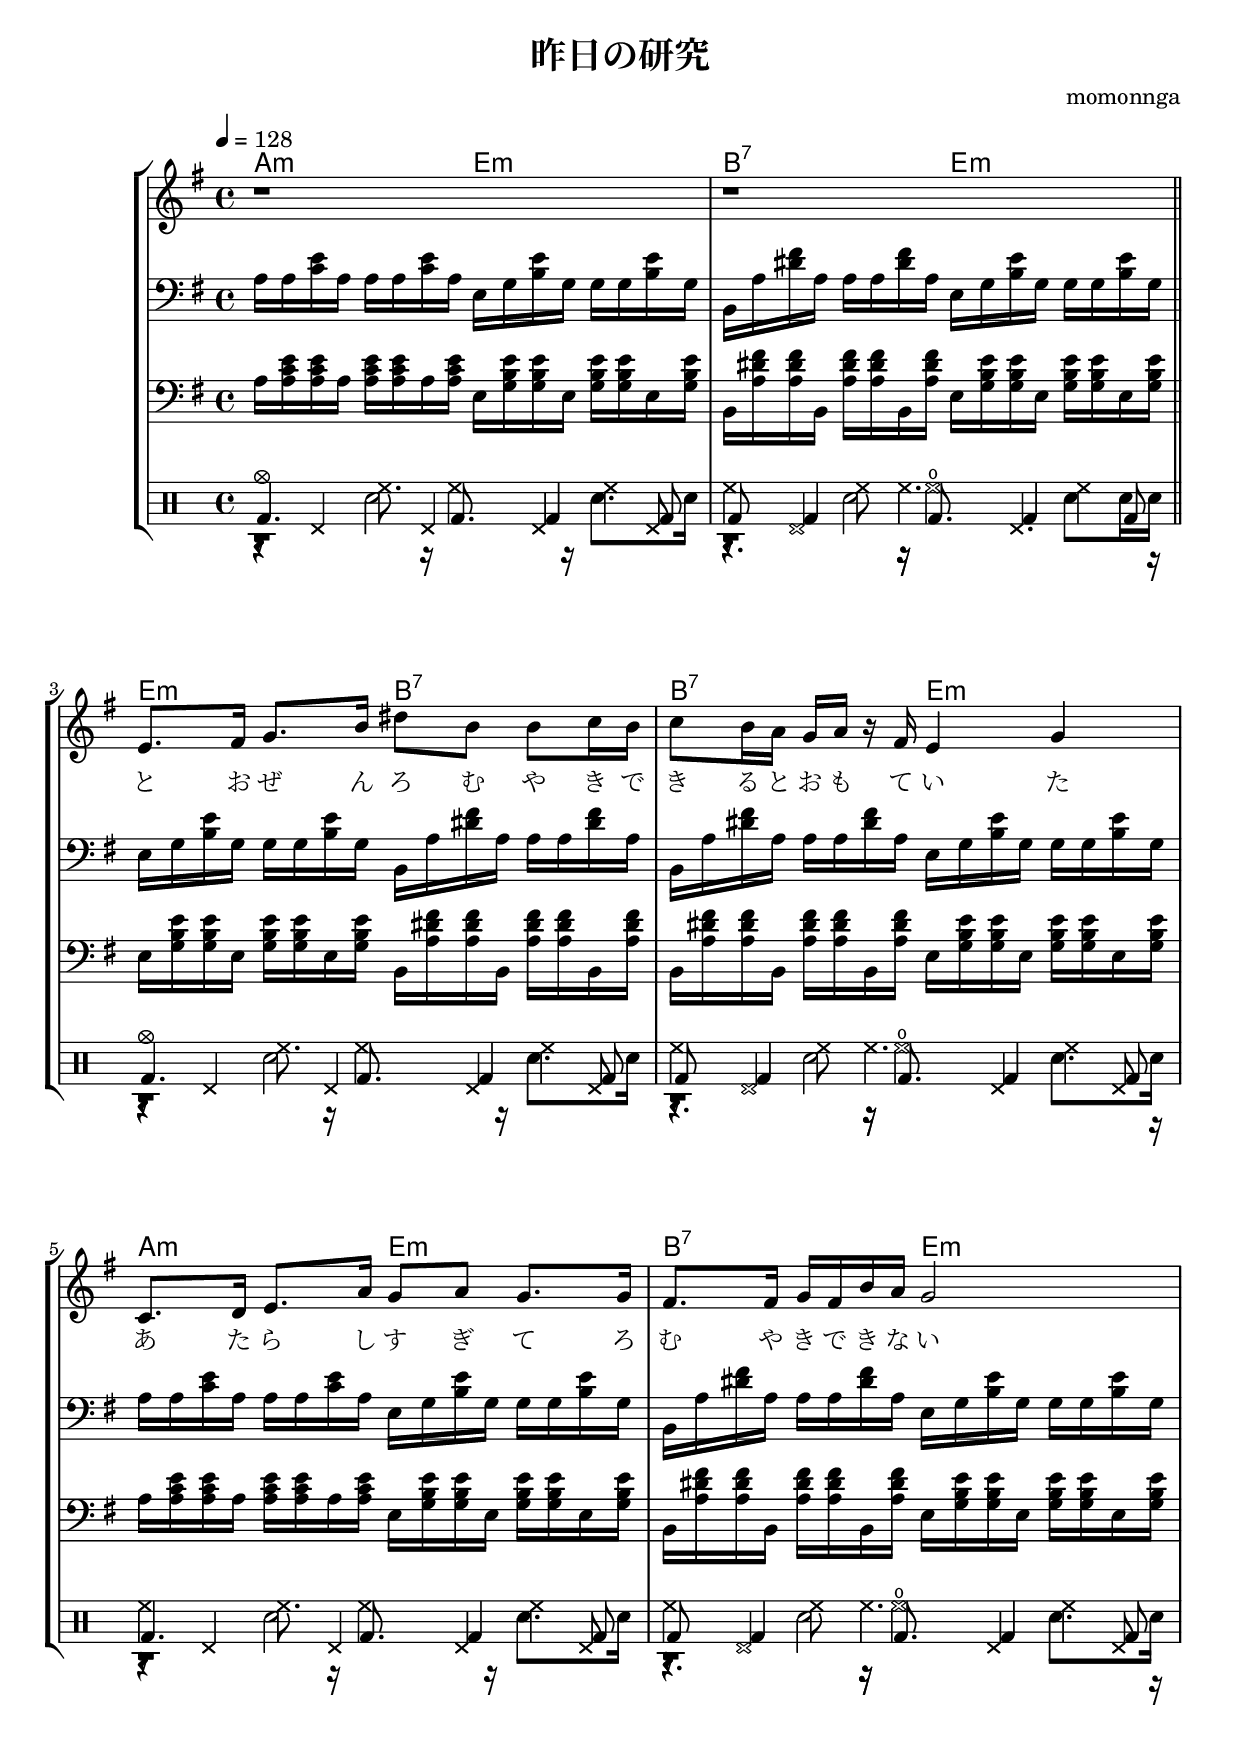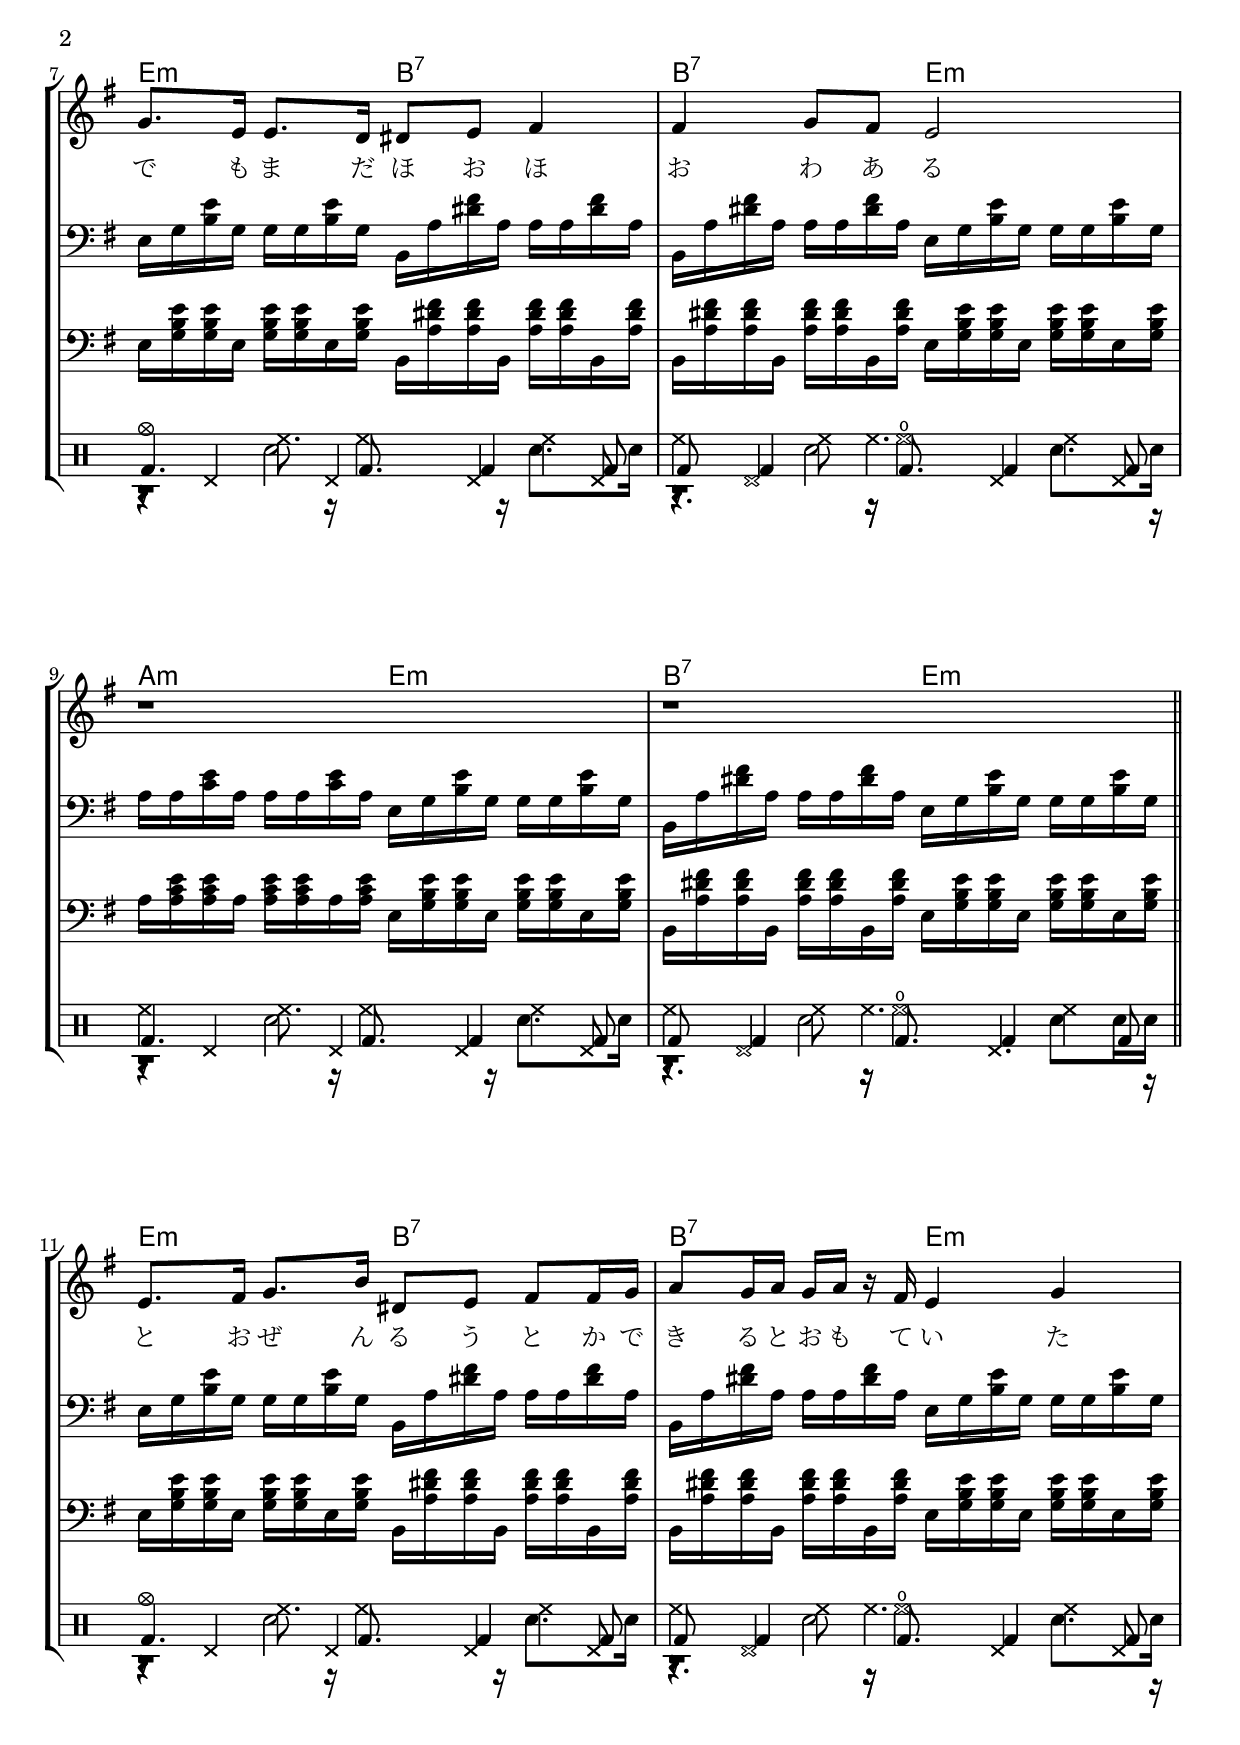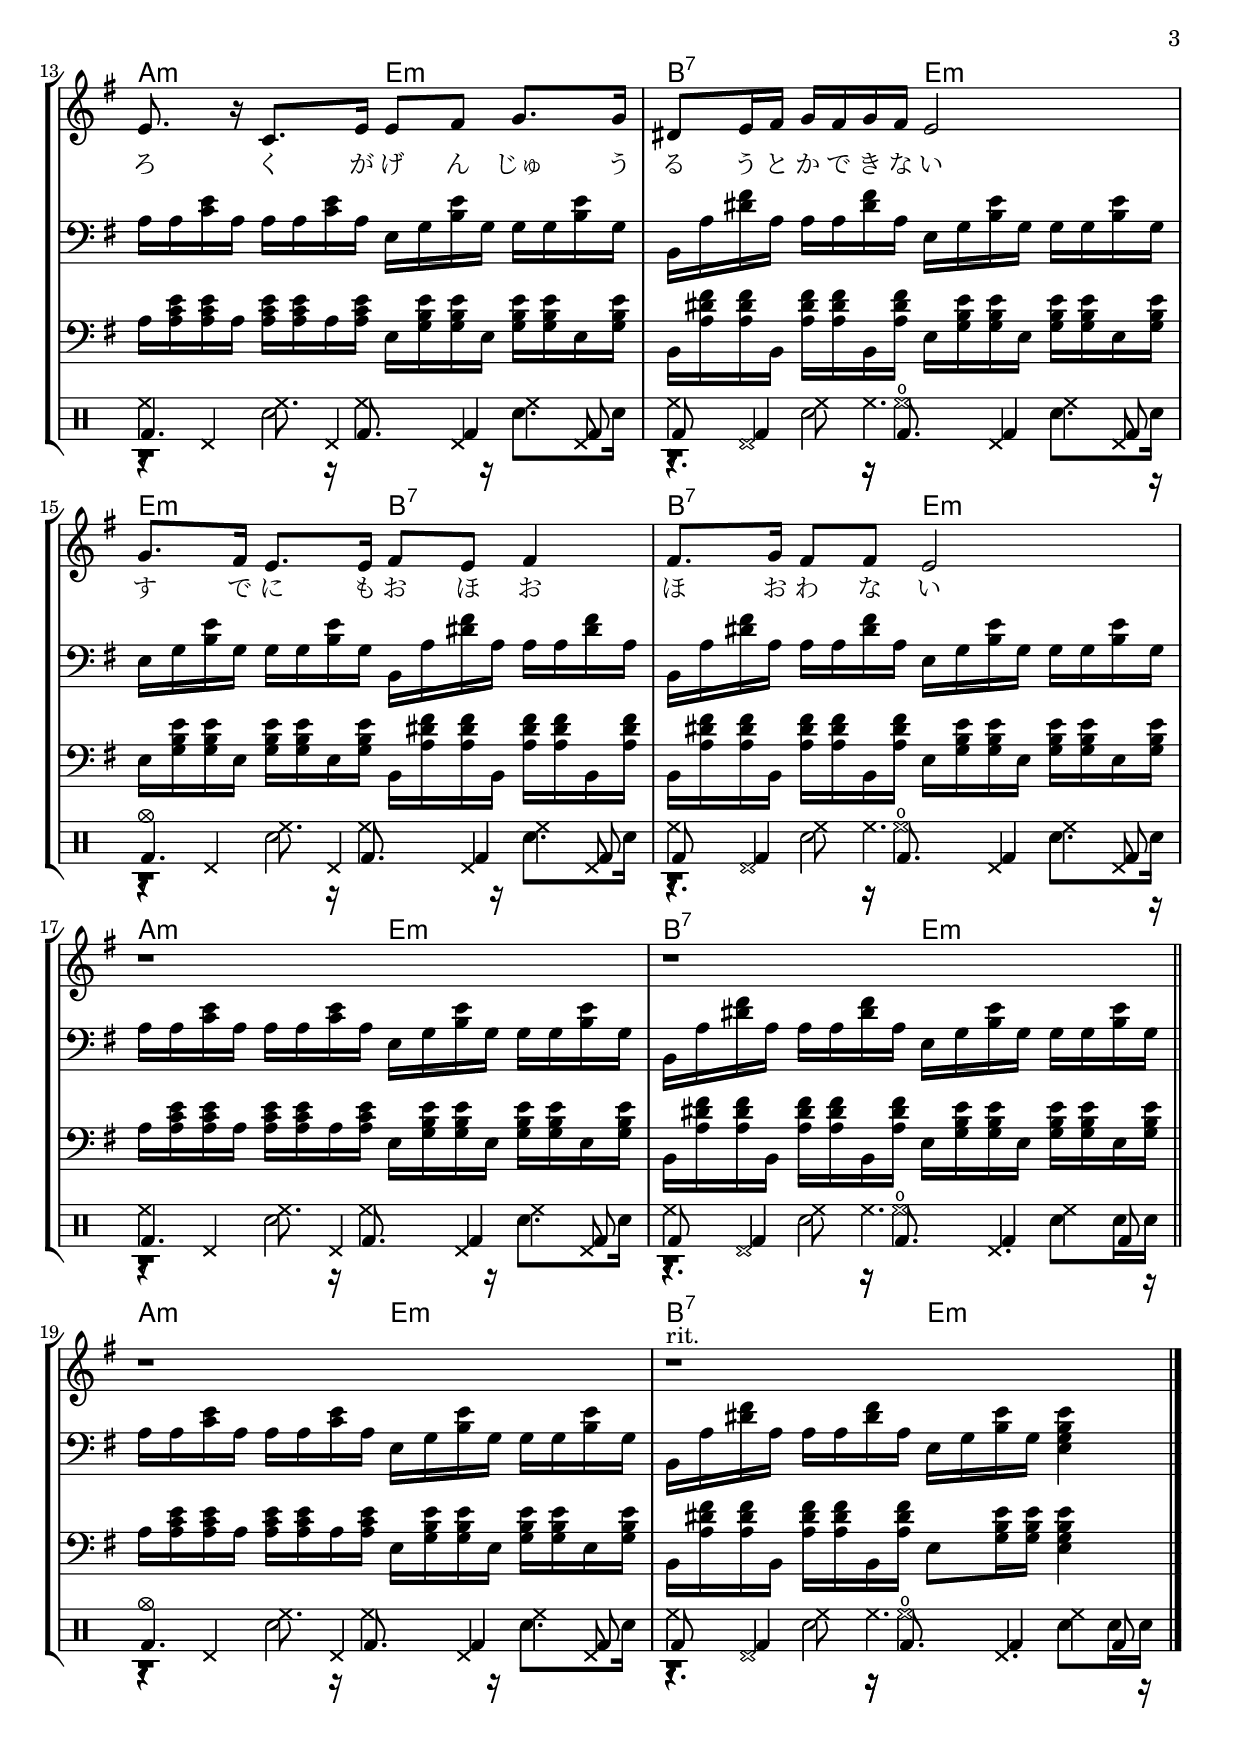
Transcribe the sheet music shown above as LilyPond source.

\version "2.12.1"

\header {
	title = \markup {昨日の研究}
	composer = \markup \center-column {momonnga}
}

harmony = \chordmode {
	a2:m e:m b:7 e:m 

	e:m b:7 b:7 e:m a:m e:m b:7 e:m e:m b:7 b:7 e:m a:m e:m b:7 e:m 

	e:m b:7 b:7 e:m a:m e:m b:7 e:m e:m b:7 b:7 e:m a:m e:m b:7 e:m 

	a:m e:m b:7 e:m 
}

melody = {
	\key g \major
	\tempo 4 = 128
	r1 | r1   
	\set Staff.midiInstrument = #"mmi0.48"
	 e'8.  fis'16  g'8.  b'16  dis''8  b'8  b'8  c''16  b'16 
	c''8  b'16  a'16  g'16  a'16  r16  fis'16  e'4  g'4 
	c'8.  d'16  e'8.  a'16  g'8  a'8  g'8.  g'16 
	fis'8.  fis'16  g'16  fis'16  b'16  a'16  g'2 
	g'8.  e'16  e'8.  d'16  dis'8  e'8  fis'4 
	fis'4  g'8  fis'8  e'2
	r1 r1 	\set Staff.midiInstrument = #"mmi0.48"
	 e'8.  fis'16  g'8.  b'16  dis'8  e'8  fis'8  fis'16  g'16 
	a'8  g'16  a'16  g'16  a'16  r16  fis'16  e'4  g'4 
	e'8.  r16  c'8.  e'16  e'8  fis'8  g'8.  g'16 
	dis'8  e'16  fis'16  g'16  fis'16  g'16  fis'16  e'2 
	g'8.  fis'16  e'8.  e'16  fis'8  e'8  fis'4 
	fis'8.  g'16  fis'8  fis'8  e'2
	r1 r1 	r1 | r1^"rit." \bar "|."
}

words = \lyricmode {
	
	と  お  ぜ  ん  ろ  む  や  き  で  き  る  と  お  も  て  い  た  あ  た  ら  し  す  ぎ  て  ろ  む  や  き  で  き  な  い  で  も  ま  だ  ほ  お  ほ  お  わ  あ  る  
	と  お  ぜ  ん  る  う  と  か  で  き  る  と  お  も  て  い  た  ろ  く  が  げ  ん  じゅ  う  る  う  と  か  で  き  な  い  す  で  に  も  お  ほ  お  ほ  お  わ  な  い  
	
}

tempochange = {
	\tempo 4 = 128
	r1 | r1 \bar "||"
	\tempo 4 = 128
	r1 | r1 | r1 | r1 | r1 | r1 | r1 | r1 \bar "||"
	\tempo 4 = 128
	r1 | r1 | r1 | r1 | r1 | r1 | r1 | r1 \bar "||"
	\tempo 4 = 128
	r1 | \tempo 4 = 96 r2 \tempo 4 = 85 r2 \bar "|."
}

mainacc = {
	\clef bass
	\set Staff.midiInstrument = #"Pizzicato Strings"
	\key g \major
	\tempo 4 = 128
	a16 a <c' e'> a a a <c' e'> a
	e16 g <b e'> g g g <b e'> g
	b,16 a <dis' fis'> a a a <dis' fis'> a
	e16 g <b e'> g g g <b e'> g
	\bar "||"

	\set Staff.midiInstrument = #"Pizzicato Strings"
	e16 g <b e'> g g g <b e'> g
	b,16 a <dis' fis'> a a a <dis' fis'> a
	b,16 a <dis' fis'> a a a <dis' fis'> a
	e16 g <b e'> g g g <b e'> g
	a16 a <c' e'> a a a <c' e'> a
	e16 g <b e'> g g g <b e'> g
	b,16 a <dis' fis'> a a a <dis' fis'> a
	e16 g <b e'> g g g <b e'> g
	e16 g <b e'> g g g <b e'> g
	b,16 a <dis' fis'> a a a <dis' fis'> a
	b,16 a <dis' fis'> a a a <dis' fis'> a
	e16 g <b e'> g g g <b e'> g
	a16 a <c' e'> a a a <c' e'> a
	e16 g <b e'> g g g <b e'> g
	b,16 a <dis' fis'> a a a <dis' fis'> a
	e16 g <b e'> g g g <b e'> g
	\bar "||"

	\set Staff.midiInstrument = #"Pizzicato Strings"
	e16 g <b e'> g g g <b e'> g
	b,16 a <dis' fis'> a a a <dis' fis'> a
	b,16 a <dis' fis'> a a a <dis' fis'> a
	e16 g <b e'> g g g <b e'> g
	a16 a <c' e'> a a a <c' e'> a
	e16 g <b e'> g g g <b e'> g
	b,16 a <dis' fis'> a a a <dis' fis'> a
	e16 g <b e'> g g g <b e'> g
	e16 g <b e'> g g g <b e'> g
	b,16 a <dis' fis'> a a a <dis' fis'> a
	b,16 a <dis' fis'> a a a <dis' fis'> a
	e16 g <b e'> g g g <b e'> g
	a16 a <c' e'> a a a <c' e'> a
	e16 g <b e'> g g g <b e'> g
	b,16 a <dis' fis'> a a a <dis' fis'> a
	e16 g <b e'> g g g <b e'> g
	\bar "||"

	\set Staff.midiInstrument = #"Pizzicato Strings"
	a16 a <c' e'> a a a <c' e'> a
	e16 g <b e'> g g g <b e'> g
	b,16 a <dis' fis'> a a a <dis' fis'> a
	e16 g <b e'> g <e g b e'>4
	\bar "|."
}

subacc = {
	\clef bass
	\set Staff.midiInstrument = #"Synth Voice"
	\key g \major
	\tempo 4 = 128
	a16 <a c' e'>16 <a c' e'>16 a16   <a c' e'>16 <a c' e'>16 a16 <a c' e'>16
	e16 <g b e'>16 <g b e'>16 e16   <g b e'>16 <g b e'>16 e16 <g b e'>16
	b,16 <a dis' fis'>16 <a dis' fis'>16 b,16   <a dis' fis'>16 <a dis' fis'>16 b,16 <a dis' fis'>16
	e16 <g b e'>16 <g b e'>16 e16   <g b e'>16 <g b e'>16 e16 <g b e'>16
	\bar "||"

	\set Staff.midiInstrument = #"Synth Voice"
	e16 <g b e'>16 <g b e'>16 e16   <g b e'>16 <g b e'>16 e16 <g b e'>16
	b,16 <a dis' fis'>16 <a dis' fis'>16 b,16   <a dis' fis'>16 <a dis' fis'>16 b,16 <a dis' fis'>16
	b,16 <a dis' fis'>16 <a dis' fis'>16 b,16   <a dis' fis'>16 <a dis' fis'>16 b,16 <a dis' fis'>16
	e16 <g b e'>16 <g b e'>16 e16   <g b e'>16 <g b e'>16 e16 <g b e'>16
	a16 <a c' e'>16 <a c' e'>16 a16   <a c' e'>16 <a c' e'>16 a16 <a c' e'>16
	e16 <g b e'>16 <g b e'>16 e16   <g b e'>16 <g b e'>16 e16 <g b e'>16
	b,16 <a dis' fis'>16 <a dis' fis'>16 b,16   <a dis' fis'>16 <a dis' fis'>16 b,16 <a dis' fis'>16
	e16 <g b e'>16 <g b e'>16 e16   <g b e'>16 <g b e'>16 e16 <g b e'>16
	e16 <g b e'>16 <g b e'>16 e16   <g b e'>16 <g b e'>16 e16 <g b e'>16
	b,16 <a dis' fis'>16 <a dis' fis'>16 b,16   <a dis' fis'>16 <a dis' fis'>16 b,16 <a dis' fis'>16
	b,16 <a dis' fis'>16 <a dis' fis'>16 b,16   <a dis' fis'>16 <a dis' fis'>16 b,16 <a dis' fis'>16
	e16 <g b e'>16 <g b e'>16 e16   <g b e'>16 <g b e'>16 e16 <g b e'>16
	a16 <a c' e'>16 <a c' e'>16 a16   <a c' e'>16 <a c' e'>16 a16 <a c' e'>16
	e16 <g b e'>16 <g b e'>16 e16   <g b e'>16 <g b e'>16 e16 <g b e'>16
	b,16 <a dis' fis'>16 <a dis' fis'>16 b,16   <a dis' fis'>16 <a dis' fis'>16 b,16 <a dis' fis'>16
	e16 <g b e'>16 <g b e'>16 e16   <g b e'>16 <g b e'>16 e16 <g b e'>16
	\bar "||"

	\set Staff.midiInstrument = #"Synth Voice"
	e16 <g b e'>16 <g b e'>16 e16   <g b e'>16 <g b e'>16 e16 <g b e'>16
	b,16 <a dis' fis'>16 <a dis' fis'>16 b,16   <a dis' fis'>16 <a dis' fis'>16 b,16 <a dis' fis'>16
	b,16 <a dis' fis'>16 <a dis' fis'>16 b,16   <a dis' fis'>16 <a dis' fis'>16 b,16 <a dis' fis'>16
	e16 <g b e'>16 <g b e'>16 e16   <g b e'>16 <g b e'>16 e16 <g b e'>16
	a16 <a c' e'>16 <a c' e'>16 a16   <a c' e'>16 <a c' e'>16 a16 <a c' e'>16
	e16 <g b e'>16 <g b e'>16 e16   <g b e'>16 <g b e'>16 e16 <g b e'>16
	b,16 <a dis' fis'>16 <a dis' fis'>16 b,16   <a dis' fis'>16 <a dis' fis'>16 b,16 <a dis' fis'>16
	e16 <g b e'>16 <g b e'>16 e16   <g b e'>16 <g b e'>16 e16 <g b e'>16
	e16 <g b e'>16 <g b e'>16 e16   <g b e'>16 <g b e'>16 e16 <g b e'>16
	b,16 <a dis' fis'>16 <a dis' fis'>16 b,16   <a dis' fis'>16 <a dis' fis'>16 b,16 <a dis' fis'>16
	b,16 <a dis' fis'>16 <a dis' fis'>16 b,16   <a dis' fis'>16 <a dis' fis'>16 b,16 <a dis' fis'>16
	e16 <g b e'>16 <g b e'>16 e16   <g b e'>16 <g b e'>16 e16 <g b e'>16
	a16 <a c' e'>16 <a c' e'>16 a16   <a c' e'>16 <a c' e'>16 a16 <a c' e'>16
	e16 <g b e'>16 <g b e'>16 e16   <g b e'>16 <g b e'>16 e16 <g b e'>16
	b,16 <a dis' fis'>16 <a dis' fis'>16 b,16   <a dis' fis'>16 <a dis' fis'>16 b,16 <a dis' fis'>16
	e16 <g b e'>16 <g b e'>16 e16   <g b e'>16 <g b e'>16 e16 <g b e'>16
	\bar "||"

	\set Staff.midiInstrument = #"Synth Voice"
	a16 <a c' e'>16 <a c' e'>16 a16   <a c' e'>16 <a c' e'>16 a16 <a c' e'>16
	e16 <g b e'>16 <g b e'>16 e16   <g b e'>16 <g b e'>16 e16 <g b e'>16
	b,16 <a dis' fis'>16 <a dis' fis'>16 b,16   <a dis' fis'>16 <a dis' fis'>16 b,16 <a dis' fis'>16
	e8 <g b e'>16 <g b e'>16 <e g b e'>4
	\bar "|."
}

percA = {
	\drummode {
	r4 hh8. hh4 r16 hh4  |hh4 hh8 hh4. hh4  \bar "||"
	r4 hh8. hh4 r16 hh4  |hh4 hh8 hh4. hh4  |hh4 hh8. hh4 r16 hh4  |hh4 hh8 hh4. hh4  |r4 hh8. hh4 r16 hh4  |hh4 hh8 hh4. hh4  |hh4 hh8. hh4 r16 hh4  |hh4 hh8 hh4. hh4  \bar "||"
	r4 hh8. hh4 r16 hh4  |hh4 hh8 hh4. hh4  |hh4 hh8. hh4 r16 hh4  |hh4 hh8 hh4. hh4  |r4 hh8. hh4 r16 hh4  |hh4 hh8 hh4. hh4  |hh4 hh8. hh4 r16 hh4  |hh4 hh8 hh4. hh4  \bar "||"
	r4 hh8. hh4 r16 hh4  |hh4 hh8 hh4. hh4  \bar "|."
	}
}

percB = {
	\drummode {
	r8 hhp4 hhp4 hhp4 hhp8  |r8 hhp2 hhp4.  \bar "||"
	r8 hhp4 hhp4 hhp4 hhp8  |r8 hhp2 hhp4 hhp8  |r8 hhp4 hhp4 hhp4 hhp8  |r8 hhp2 hhp4 hhp8  |r8 hhp4 hhp4 hhp4 hhp8  |r8 hhp2 hhp4 hhp8  |r8 hhp4 hhp4 hhp4 hhp8  |r8 hhp2 hhp4.  \bar "||"
	r8 hhp4 hhp4 hhp4 hhp8  |r8 hhp2 hhp4 hhp8  |r8 hhp4 hhp4 hhp4 hhp8  |r8 hhp2 hhp4 hhp8  |r8 hhp4 hhp4 hhp4 hhp8  |r8 hhp2 hhp4 hhp8  |r8 hhp4 hhp4 hhp4 hhp8  |r8 hhp2 hhp4.  \bar "||"
	r8 hhp4 hhp4 hhp4 hhp8  |r8 hhp2 hhp4.  \bar "|."
	}
}

percC = {
	\drummode {
	r4 sn2 sn8. sn16  |r4 sn2 sn8 sn16 sn16  \bar "||"
	r4 sn2 sn8. sn16  |r4 sn2 sn8. sn16  |r4 sn2 sn8. sn16  |r4 sn2 sn8. sn16  |r4 sn2 sn8. sn16  |r4 sn2 sn8. sn16  |r4 sn2 sn8. sn16  |r4 sn2 sn8 sn16 sn16  \bar "||"
	r4 sn2 sn8. sn16  |r4 sn2 sn8. sn16  |r4 sn2 sn8. sn16  |r4 sn2 sn8. sn16  |r4 sn2 sn8. sn16  |r4 sn2 sn8. sn16  |r4 sn2 sn8. sn16  |r4 sn2 sn8 sn16 sn16  \bar "||"
	r4 sn2 sn8. sn16  |r4 sn2 sn8 sn16 sn16  \bar "|."
	}
}

percD = {
	\drummode {
	bd4. r16 bd8. bd4 bd8  |bd8 bd4 r16 bd8. bd4 bd8  \bar "||"
	bd4. r16 bd8. bd4 bd8  |bd8 bd4 r16 bd8. bd4 bd8  |bd4. r16 bd8. bd4 bd8  |bd8 bd4 r16 bd8. bd4 bd8  |bd4. r16 bd8. bd4 bd8  |bd8 bd4 r16 bd8. bd4 bd8  |bd4. r16 bd8. bd4 bd8  |bd8 bd4 r16 bd8. bd4 bd8  \bar "||"
	bd4. r16 bd8. bd4 bd8  |bd8 bd4 r16 bd8. bd4 bd8  |bd4. r16 bd8. bd4 bd8  |bd8 bd4 r16 bd8. bd4 bd8  |bd4. r16 bd8. bd4 bd8  |bd8 bd4 r16 bd8. bd4 bd8  |bd4. r16 bd8. bd4 bd8  |bd8 bd4 r16 bd8. bd4 bd8  \bar "||"
	bd4. r16 bd8. bd4 bd8  |bd8 bd4 r16 bd8. bd4 bd8  \bar "|."
	}
}

percE = {
	\drummode {
	r1  |r4. r16 hho2 r16  \bar "||"
	r1  |r4. r16 hho2 r16  |r1  |r4. r16 hho2 r16  |r1  |r4. r16 hho2 r16  |r1  |r4. r16 hho2 r16  \bar "||"
	r1  |r4. r16 hho2 r16  |r1  |r4. r16 hho2 r16  |r1  |r4. r16 hho2 r16  |r1  |r4. r16 hho2 r16  \bar "||"
	r1  |r4. r16 hho2 r16  \bar "|."
	}
}

percF = {
	\drummode {
	cymc1  |r1 \bar "||"
	cymc1  |r1 |r1 |r1 |cymc1  |r1 |r1 |r1 \bar "||"
	cymc1  |r1 |r1 |r1 |cymc1  |r1 |r1 |r1 \bar "||"
	cymc1  |r1 \bar "|."
	}
}

\score {
	<<
		\new StaffGroup <<
			\new ChordNames {\harmony}
			\new Voice = "melody" {\melody}
			\new Lyrics \lyricsto "melody" \words
			\new Staff = "mainacc" {\mainacc}
			\new Staff = "subacc" {\subacc}
			\new DrumStaff <<
				\new DrumVoice {\percA}
				\new DrumVoice {\percB}
				\new DrumVoice {\percC}
				\new DrumVoice {\percD}
				\new DrumVoice {\percE}
				\new DrumVoice {\percF}
			>>
		>>
	>>
	\layout { }
}
